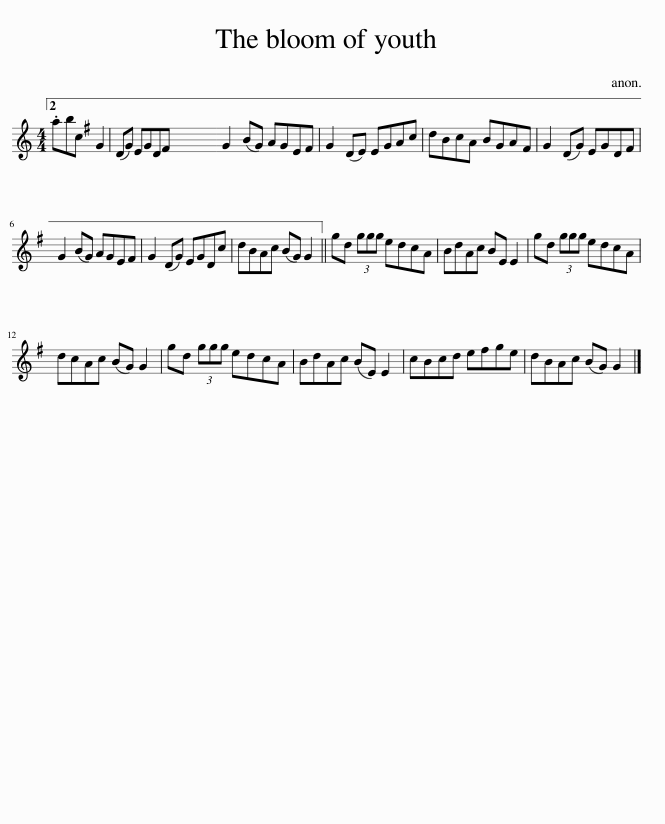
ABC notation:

X:1
L:1/8
M:4/4
I:linebreak $
K:C
V:1 treble
V:1
 .abc G2 (DG) EGD^F | G2 (BG) AGE^F | G2 (DE) EGAc | dBcA BGA^F | G2 (DG) EGD^F |$ %5
 G2 (BG) AGE^F | G2 (DG) EGDc | dBAc (BG) G2 || gd (3ggg edcA | BdAc BE E2 | %10
 gd (3ggg edcA |$ dcAc (BG) G2 | gd (3ggg edcA | BdAc (BE) E2 | cBcd e^fge | %15
 dBAc (BG) G2 |] %16
